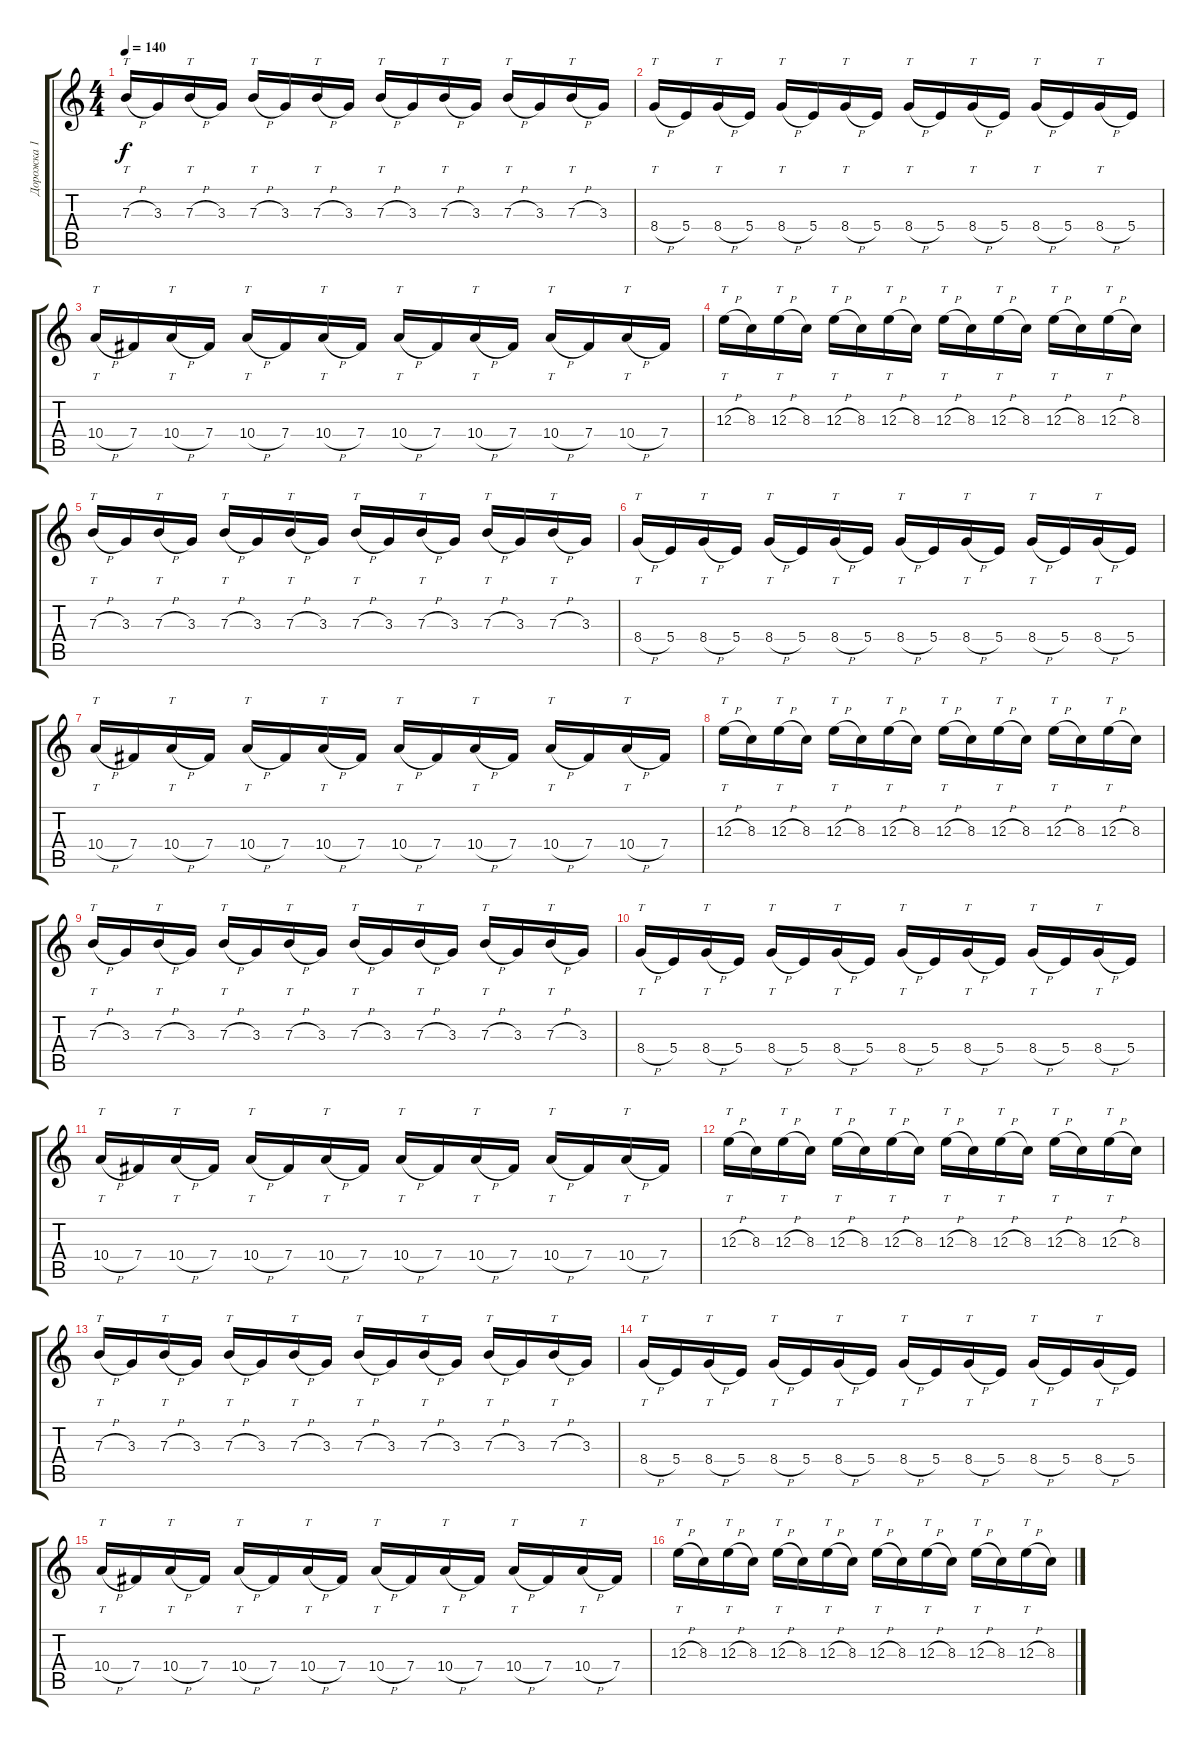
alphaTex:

\track ("Дорожка 1" "Дорожка 1") {instrument distortionguitar}
\staff {score tabs}
\tuning (Db4 Ab3 E3 B2 Gb2 B1) {hide}
\ts (4 4)
\tempo 140
\clef g2
\ks c
7.3{h}.16{tt dy f volume 14} 3.3.16 7.3{h}.16{tt} 3.3.16 7.3{h}.16{tt} 3.3.16 7.3{h}.16{tt} 3.3.16 7.3{h}.16{tt} 3.3.16 7.3{h}.16{tt} 3.3.16 7.3{h}.16{tt} 3.3.16 7.3{h}.16{tt} 3.3.16 |
8.4{h}.16{tt} 5.4.16 8.4{h}.16{tt} 5.4.16 8.4{h}.16{tt} 5.4.16 8.4{h}.16{tt} 5.4.16 8.4{h}.16{tt} 5.4.16 8.4{h}.16{tt} 5.4.16 8.4{h}.16{tt} 5.4.16 8.4{h}.16{tt} 5.4.16 |
10.4{h}.16{tt} 7.4.16 10.4{h}.16{tt} 7.4.16 10.4{h}.16{tt} 7.4.16 10.4{h}.16{tt} 7.4.16 10.4{h}.16{tt} 7.4.16 10.4{h}.16{tt} 7.4.16 10.4{h}.16{tt} 7.4.16 10.4{h}.16{tt} 7.4.16 |
12.3{h}.16{tt} 8.3.16 12.3{h}.16{tt} 8.3.16 12.3{h}.16{tt} 8.3.16 12.3{h}.16{tt} 8.3.16 12.3{h}.16{tt} 8.3.16 12.3{h}.16{tt} 8.3.16 12.3{h}.16{tt} 8.3.16 12.3{h}.16{tt} 8.3.16 |
7.3{h}.16{tt} 3.3.16 7.3{h}.16{tt} 3.3.16 7.3{h}.16{tt} 3.3.16 7.3{h}.16{tt} 3.3.16 7.3{h}.16{tt} 3.3.16 7.3{h}.16{tt} 3.3.16 7.3{h}.16{tt} 3.3.16 7.3{h}.16{tt} 3.3.16 |
8.4{h}.16{tt} 5.4.16 8.4{h}.16{tt} 5.4.16 8.4{h}.16{tt} 5.4.16 8.4{h}.16{tt} 5.4.16 8.4{h}.16{tt} 5.4.16 8.4{h}.16{tt} 5.4.16 8.4{h}.16{tt} 5.4.16 8.4{h}.16{tt} 5.4.16 |
10.4{h}.16{tt} 7.4.16 10.4{h}.16{tt} 7.4.16 10.4{h}.16{tt} 7.4.16 10.4{h}.16{tt} 7.4.16 10.4{h}.16{tt} 7.4.16 10.4{h}.16{tt} 7.4.16 10.4{h}.16{tt} 7.4.16 10.4{h}.16{tt} 7.4.16 |
12.3{h}.16{tt} 8.3.16 12.3{h}.16{tt} 8.3.16 12.3{h}.16{tt} 8.3.16 12.3{h}.16{tt} 8.3.16 12.3{h}.16{tt} 8.3.16 12.3{h}.16{tt} 8.3.16 12.3{h}.16{tt} 8.3.16 12.3{h}.16{tt} 8.3.16 |
7.3{h}.16{tt volume 14} 3.3.16 7.3{h}.16{tt} 3.3.16 7.3{h}.16{tt} 3.3.16 7.3{h}.16{tt} 3.3.16 7.3{h}.16{tt} 3.3.16 7.3{h}.16{tt} 3.3.16 7.3{h}.16{tt} 3.3.16 7.3{h}.16{tt} 3.3.16 |
8.4{h}.16{tt} 5.4.16 8.4{h}.16{tt} 5.4.16 8.4{h}.16{tt} 5.4.16 8.4{h}.16{tt} 5.4.16 8.4{h}.16{tt} 5.4.16 8.4{h}.16{tt} 5.4.16 8.4{h}.16{tt} 5.4.16 8.4{h}.16{tt} 5.4.16 |
10.4{h}.16{tt} 7.4.16 10.4{h}.16{tt} 7.4.16 10.4{h}.16{tt} 7.4.16 10.4{h}.16{tt} 7.4.16 10.4{h}.16{tt} 7.4.16 10.4{h}.16{tt} 7.4.16 10.4{h}.16{tt} 7.4.16 10.4{h}.16{tt} 7.4.16 |
12.3{h}.16{tt} 8.3.16 12.3{h}.16{tt} 8.3.16 12.3{h}.16{tt} 8.3.16 12.3{h}.16{tt} 8.3.16 12.3{h}.16{tt} 8.3.16 12.3{h}.16{tt} 8.3.16 12.3{h}.16{tt} 8.3.16 12.3{h}.16{tt} 8.3.16 |
7.3{h}.16{tt volume 14} 3.3.16 7.3{h}.16{tt} 3.3.16 7.3{h}.16{tt} 3.3.16 7.3{h}.16{tt} 3.3.16 7.3{h}.16{tt} 3.3.16 7.3{h}.16{tt} 3.3.16 7.3{h}.16{tt} 3.3.16 7.3{h}.16{tt} 3.3.16 |
8.4{h}.16{tt} 5.4.16 8.4{h}.16{tt} 5.4.16 8.4{h}.16{tt} 5.4.16 8.4{h}.16{tt} 5.4.16 8.4{h}.16{tt} 5.4.16 8.4{h}.16{tt} 5.4.16 8.4{h}.16{tt} 5.4.16 8.4{h}.16{tt} 5.4.16 |
10.4{h}.16{tt} 7.4.16 10.4{h}.16{tt} 7.4.16 10.4{h}.16{tt} 7.4.16 10.4{h}.16{tt} 7.4.16 10.4{h}.16{tt} 7.4.16 10.4{h}.16{tt} 7.4.16 10.4{h}.16{tt} 7.4.16 10.4{h}.16{tt} 7.4.16 |
12.3{h}.16{tt} 8.3.16 12.3{h}.16{tt} 8.3.16 12.3{h}.16{tt} 8.3.16 12.3{h}.16{tt} 8.3.16 12.3{h}.16{tt} 8.3.16 12.3{h}.16{tt} 8.3.16 12.3{h}.16{tt} 8.3.16 12.3{h}.16{tt} 8.3.16
